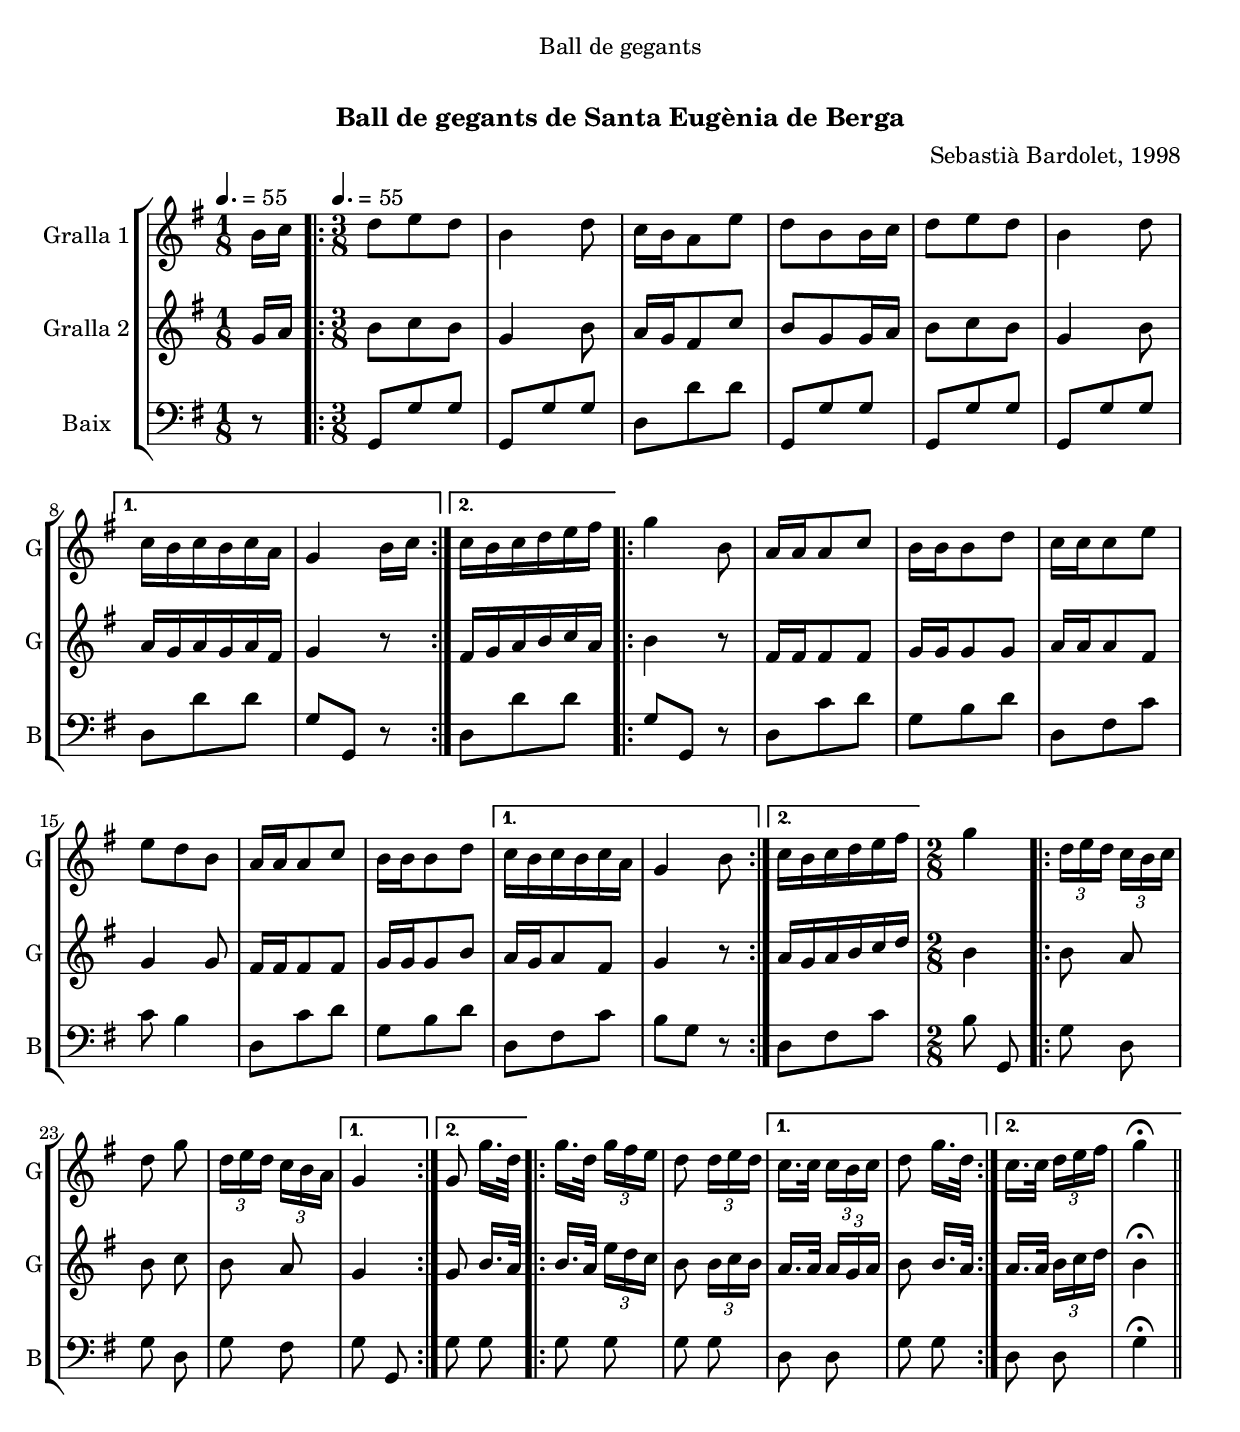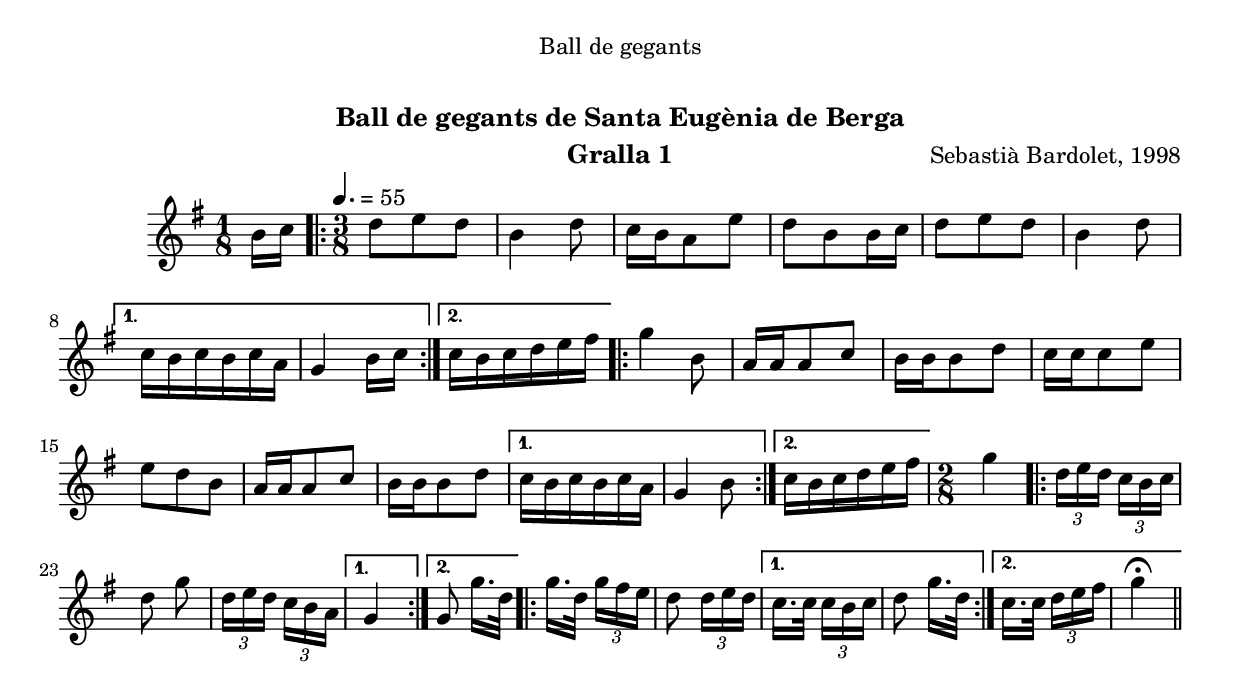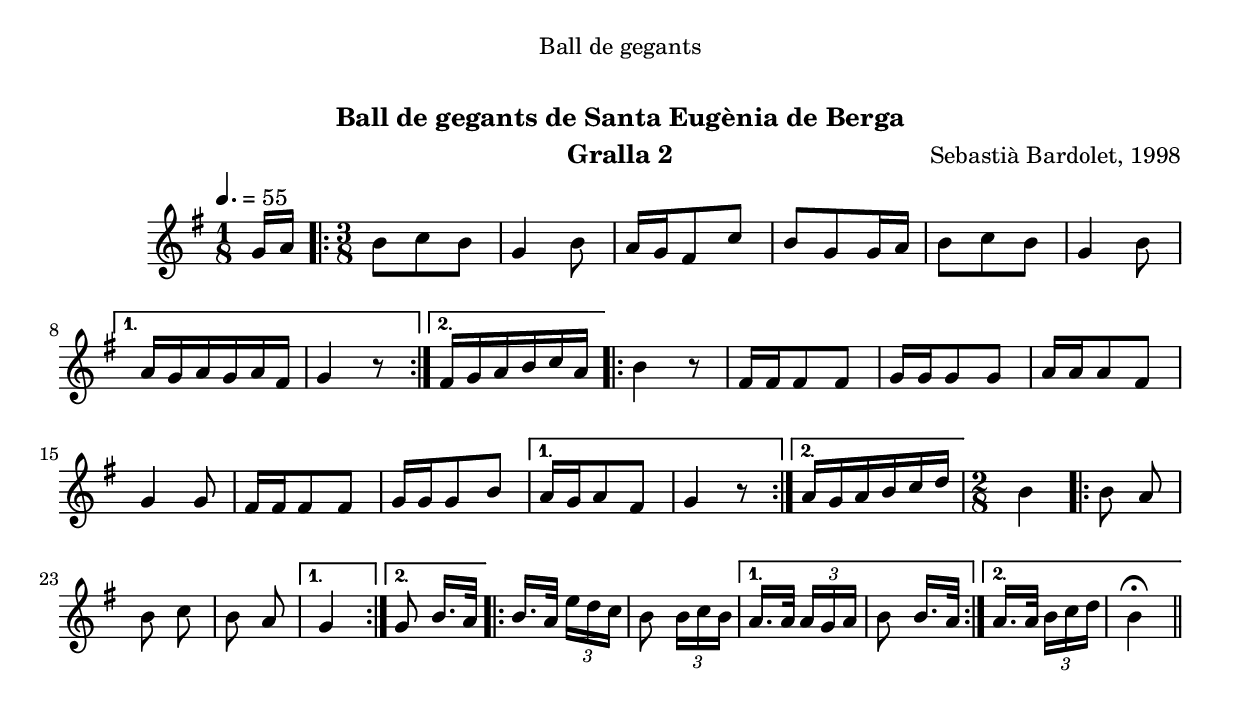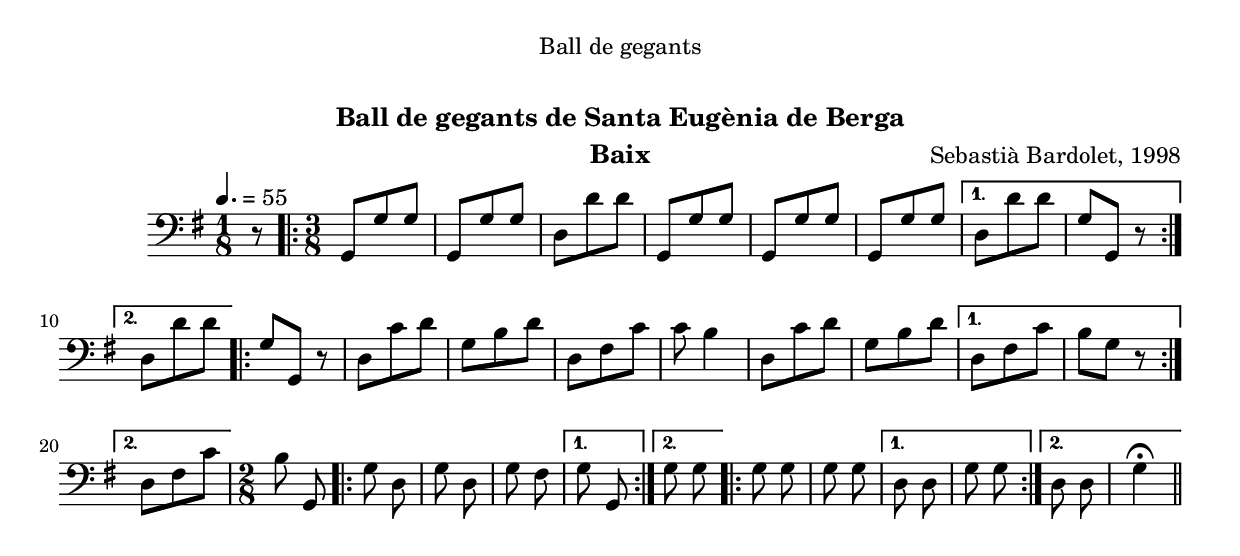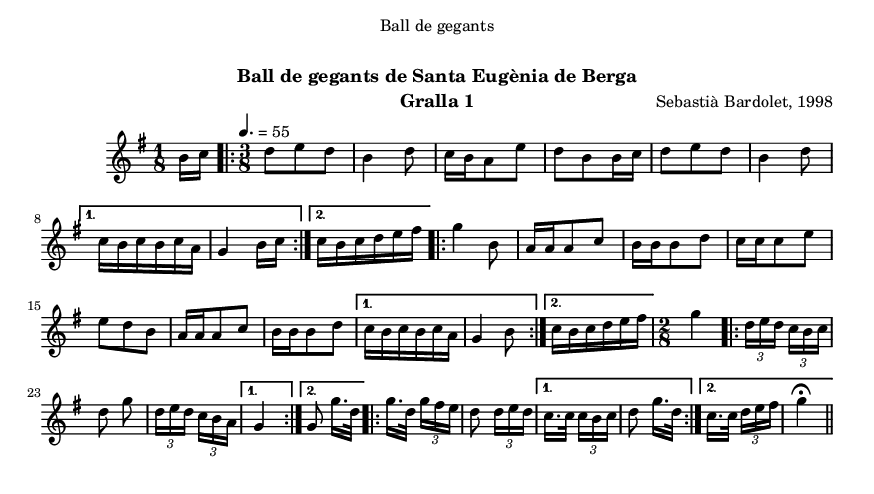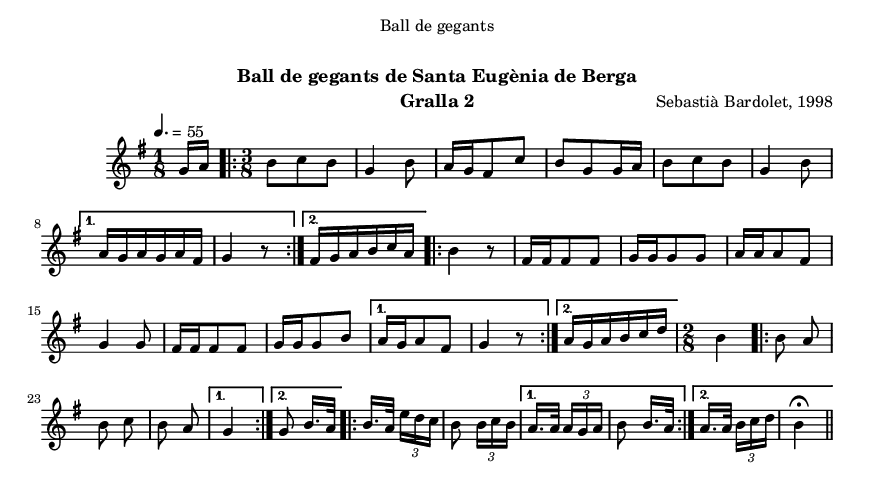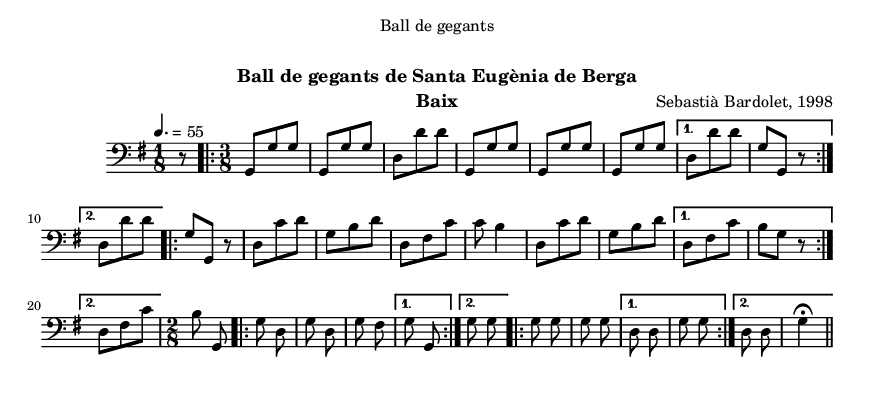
\version "2.16.0"

\header {
  dedication="Ball de gegants"
  title="  "
  subtitle="Ball de gegants de Santa Eugènia de Berga"
  subsubtitle=""
  poet=""
  meter=""
  piece=""
  composer="Sebastià Bardolet, 1998"
  arranger=""
  opus=""
  instrument=""
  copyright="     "
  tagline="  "
}

liniaroAa =
\relative b'
{
  \clef treble
  \key g \major
  \time 1/8
  b16 c \tempo 4. = 55  |
  \time 3/8   \repeat volta 2 { d8 e d  |
  b4 d8  |
  c16 b a8 e'  |
  %05
  d8 b b16 c  |
  d8 e d  |
  b4 d8 }
  \alternative { { c16 b c b c a  |
  g4 b16 c }
  %10
  { c16 b c d e fis } }
  \repeat volta 2 {
  g4 b,8  |
  a16 a a8 c  |
  b16 b b8 d  |
  c16 c c8 e  |
  %15
  e8 d b  |
  a16 a a8 c  |
  b16 b b8 d }
  \alternative { { c16 b c b c a  |
  g4 b8 }
  %20
  { c16 b c d e fis } }
  \time 2/8   g4  |
  \repeat volta 2 { \times 2/3 { d16 e d } \times 2/3 { c b c }  |
  d8 g  |
  \times 2/3 { d16 e d } \times 2/3 { c b a } }
  %25
  \alternative { { g4 }
  { g8 g'16. d32 } }
  \repeat volta 2 {
  g16. d32 \times 2/3 { g16 fis e }  |
  d8 \times 2/3 { d16 e d } }
  \alternative { { c16. c32 \times 2/3 { c16 b c }  |
  %30
  d8 g16. d32 }
  { c16. c32 \times 2/3 { d16 e fis }  |
  g4 \fermata } } \bar "||"
}

liniaroAb =
\relative g'
{
  \tempo 4. = 55
  \clef treble
  \key g \major
  \time 1/8
  g16 a  |
  \time 3/8   \repeat volta 2 { b8 c b  |
  g4 b8  |
  a16 g fis8 c'  |
  %05
  b8 g g16 a  |
  b8 c b  |
  g4 b8 }
  \alternative { { a16 g a g a fis  |
  g4 r8 }
  %10
  { fis16 g a b c a } }
  \repeat volta 2 {
  b4 r8  |
  fis16 fis fis8 fis  |
  g16 g g8 g  |
  a16 a a8 fis  |
  %15
  g4 g8  |
  fis16 fis fis8 fis  |
  g16 g g8 b }
  \alternative { { a16 g a8 fis  |
  g4 r8 }
  %20
  { a16 g a b c d } }
  \time 2/8   b4  |
  \repeat volta 2 { b8 a  |
  b8 c  |
  b8 a }
  %25
  \alternative { { g4 }
  { g8 b16. a32 } }
  \repeat volta 2 {
  b16. a32 \times 2/3 { e'16 d c }  |
  b8 \times 2/3 { b16 c b } }
  \alternative { { a16. a32 \times 2/3 { a16 g a }  |
  %30
  b8 b16. a32 }
  { a16. a32 \times 2/3 { b16 c d }  |
  b4 \fermata } } \bar "||"
}

liniaroAc =
\relative g,
{
  \tempo 4. = 55
  \clef bass
  \key g \major
  \time 1/8
  r8  |
  \time 3/8   \repeat volta 2 { g8 g' g  |
  g,8 g' g  |
  d8 d' d  |
  %05
  g,,8 g' g  |
  g,8 g' g  |
  g,8 g' g }
  \alternative { { d8 d' d  |
  g,8 g, r }
  %10
  { d'8 d' d } }
  \repeat volta 2 {
  g,8 g, r  |
  d'8 c' d  |
  g,8 b d  |
  d,8 fis c'  |
  %15
  c8 b4  |
  d,8 c' d  |
  g,8 b d }
  \alternative { { d,8 fis c'  |
  b8 g r }
  %20
  { d8 fis c' } }
  \time 2/8   b8 g,  |
  \repeat volta 2 { g'8 d  |
  g8 d  |
  g8 fis }
  %25
  \alternative { { g8 g, }
  { g'8 g } }
  \repeat volta 2 {
  g8 g  |
  g8 g }
  \alternative { { d8 d  |
  %30
  g8 g }
  { d8 d  |
  g4 \fermata } } \bar "||"
}

\book {

\paper {
  print-page-number = false
}

\bookpart {
  \score {
    \new StaffGroup {
      \override Score.RehearsalMark #'self-alignment-X = #LEFT
      <<
        \new Staff \with {instrumentName = #"Gralla 1" shortInstrumentName = #"G"} \liniaroAa
        \new Staff \with {instrumentName = #"Gralla 2" shortInstrumentName = #"G"} \liniaroAb
        \new Staff \with {instrumentName = #"Baix" shortInstrumentName = #"B"} \liniaroAc
      >>
    }
    \layout {}
  }\score { \unfoldRepeats
    \new StaffGroup {
      \override Score.RehearsalMark #'self-alignment-X = #LEFT
      <<
        \new Staff \with {instrumentName = #"Gralla 1" shortInstrumentName = #"G"} \liniaroAa
        \new Staff \with {instrumentName = #"Gralla 2" shortInstrumentName = #"G"} \liniaroAb
        \new Staff \with {instrumentName = #"Baix" shortInstrumentName = #"B"} \liniaroAc
      >>
    }
    \midi {}
  }
}

\bookpart {
  \header {instrument="Gralla 1"}
  \score {
    \new StaffGroup {
      \override Score.RehearsalMark #'self-alignment-X = #LEFT
      <<
        \new Staff \liniaroAa
      >>
    }
    \layout {}
  }\score { \unfoldRepeats
    \new StaffGroup {
      \override Score.RehearsalMark #'self-alignment-X = #LEFT
      <<
        \new Staff \liniaroAa
      >>
    }
    \midi {}
  }
}

\bookpart {
  \header {instrument="Gralla 2"}
  \score {
    \new StaffGroup {
      \override Score.RehearsalMark #'self-alignment-X = #LEFT
      <<
        \new Staff \liniaroAb
      >>
    }
    \layout {}
  }\score { \unfoldRepeats
    \new StaffGroup {
      \override Score.RehearsalMark #'self-alignment-X = #LEFT
      <<
        \new Staff \liniaroAb
      >>
    }
    \midi {}
  }
}

\bookpart {
  \header {instrument="Baix"}
  \score {
    \new StaffGroup {
      \override Score.RehearsalMark #'self-alignment-X = #LEFT
      <<
        \new Staff \liniaroAc
      >>
    }
    \layout {}
  }\score { \unfoldRepeats
    \new StaffGroup {
      \override Score.RehearsalMark #'self-alignment-X = #LEFT
      <<
        \new Staff \liniaroAc
      >>
    }
    \midi {}
  }
}

}

\book {

\paper {
  print-page-number = false
  #(set-paper-size "a6landscape")
  #(layout-set-staff-size 14)
}

\bookpart {
  \header {instrument="Gralla 1"}
  \score {
    \new StaffGroup {
      \override Score.RehearsalMark #'self-alignment-X = #LEFT
      <<
        \new Staff \liniaroAa
      >>
    }
    \layout {}
  }
}

\bookpart {
  \header {instrument="Gralla 2"}
  \score {
    \new StaffGroup {
      \override Score.RehearsalMark #'self-alignment-X = #LEFT
      <<
        \new Staff \liniaroAb
      >>
    }
    \layout {}
  }
}

\bookpart {
  \header {instrument="Baix"}
  \score {
    \new StaffGroup {
      \override Score.RehearsalMark #'self-alignment-X = #LEFT
      <<
        \new Staff \liniaroAc
      >>
    }
    \layout {}
  }
}

}

